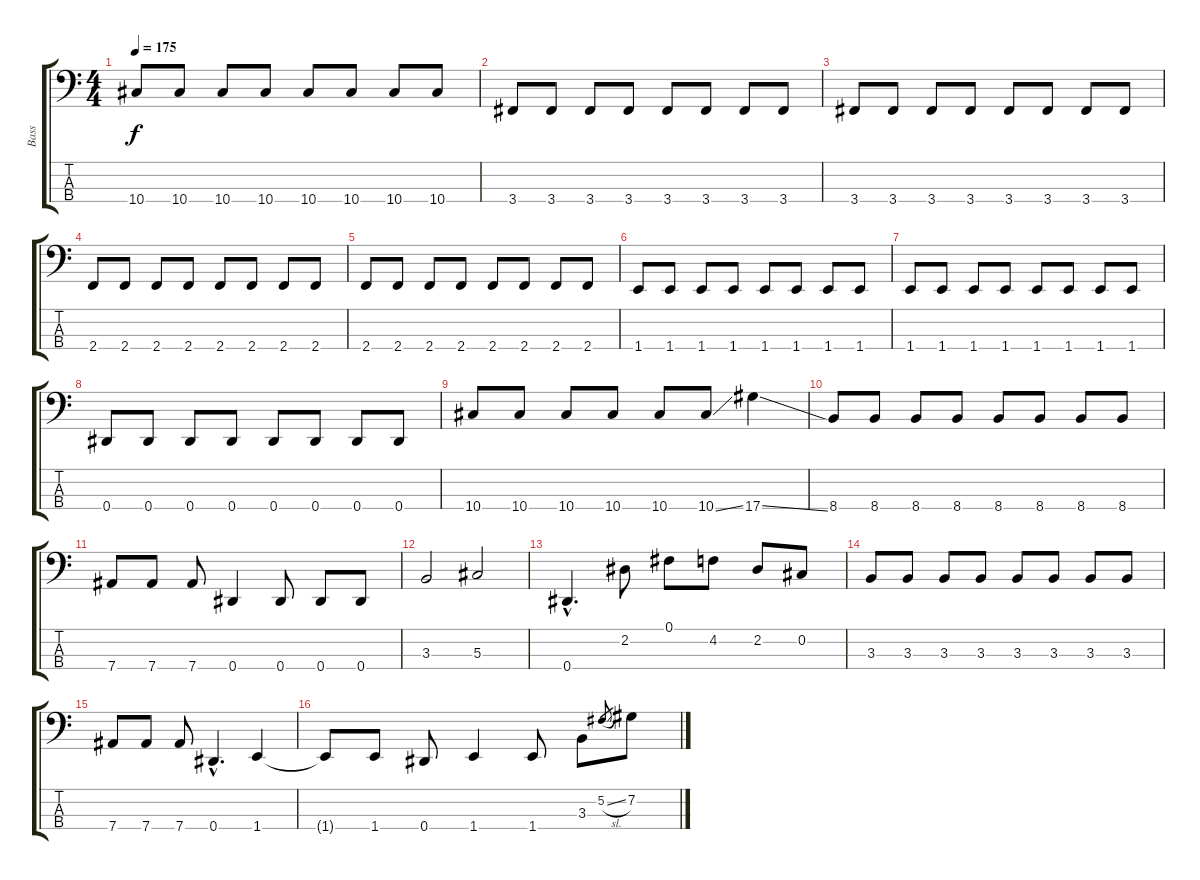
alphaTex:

\track ("Bass" "Bass") {instrument electricbassfinger}
\staff {score tabs}
\tuning (Gb2 Db2 Ab1 Eb1) {hide}
\ts (4 4)
\tempo 175
\clef f4
\ks c
10.4.8{dy f} 10.4.8 10.4.8 10.4.8 10.4.8 10.4.8 10.4.8 10.4.8 |
3.4.8 3.4.8 3.4.8 3.4.8 3.4.8 3.4.8 3.4.8 3.4.8 |
3.4.8 3.4.8 3.4.8 3.4.8 3.4.8 3.4.8 3.4.8 3.4.8 |
2.4.8 2.4.8 2.4.8 2.4.8 2.4.8 2.4.8 2.4.8 2.4.8 |
2.4.8 2.4.8 2.4.8 2.4.8 2.4.8 2.4.8 2.4.8 2.4.8 |
1.4.8 1.4.8 1.4.8 1.4.8 1.4.8 1.4.8 1.4.8 1.4.8 |
1.4.8 1.4.8 1.4.8 1.4.8 1.4.8 1.4.8 1.4.8 1.4.8 |
0.4.8 0.4.8 0.4.8 0.4.8 0.4.8 0.4.8 0.4.8 0.4.8 |
10.4.8 10.4.8 10.4.8 10.4.8 10.4.8 10.4{ss}.8 17.4{ss}.4 |
8.4.8 8.4.8 8.4.8 8.4.8 8.4.8 8.4.8 8.4.8 8.4.8 |
7.4.8 7.4.8 7.4.8 0.4.4 0.4.8 0.4.8 0.4.8 |
3.3.2 5.3.2 |
0.4{hac}.4{d} 2.2.8 0.1.8 4.2.8 2.2.8 0.2.8 |
3.3.8 3.3.8 3.3.8 3.3.8 3.3.8 3.3.8 3.3.8 3.3.8 |
7.4.8 7.4.8 7.4.8 0.4{hac}.4{d} 1.4.4 |
1.4{t}.8 1.4.8 0.4.8 1.4.4 1.4.8 3.3.8 5.2{sl}.8{gr} 7.2.8
